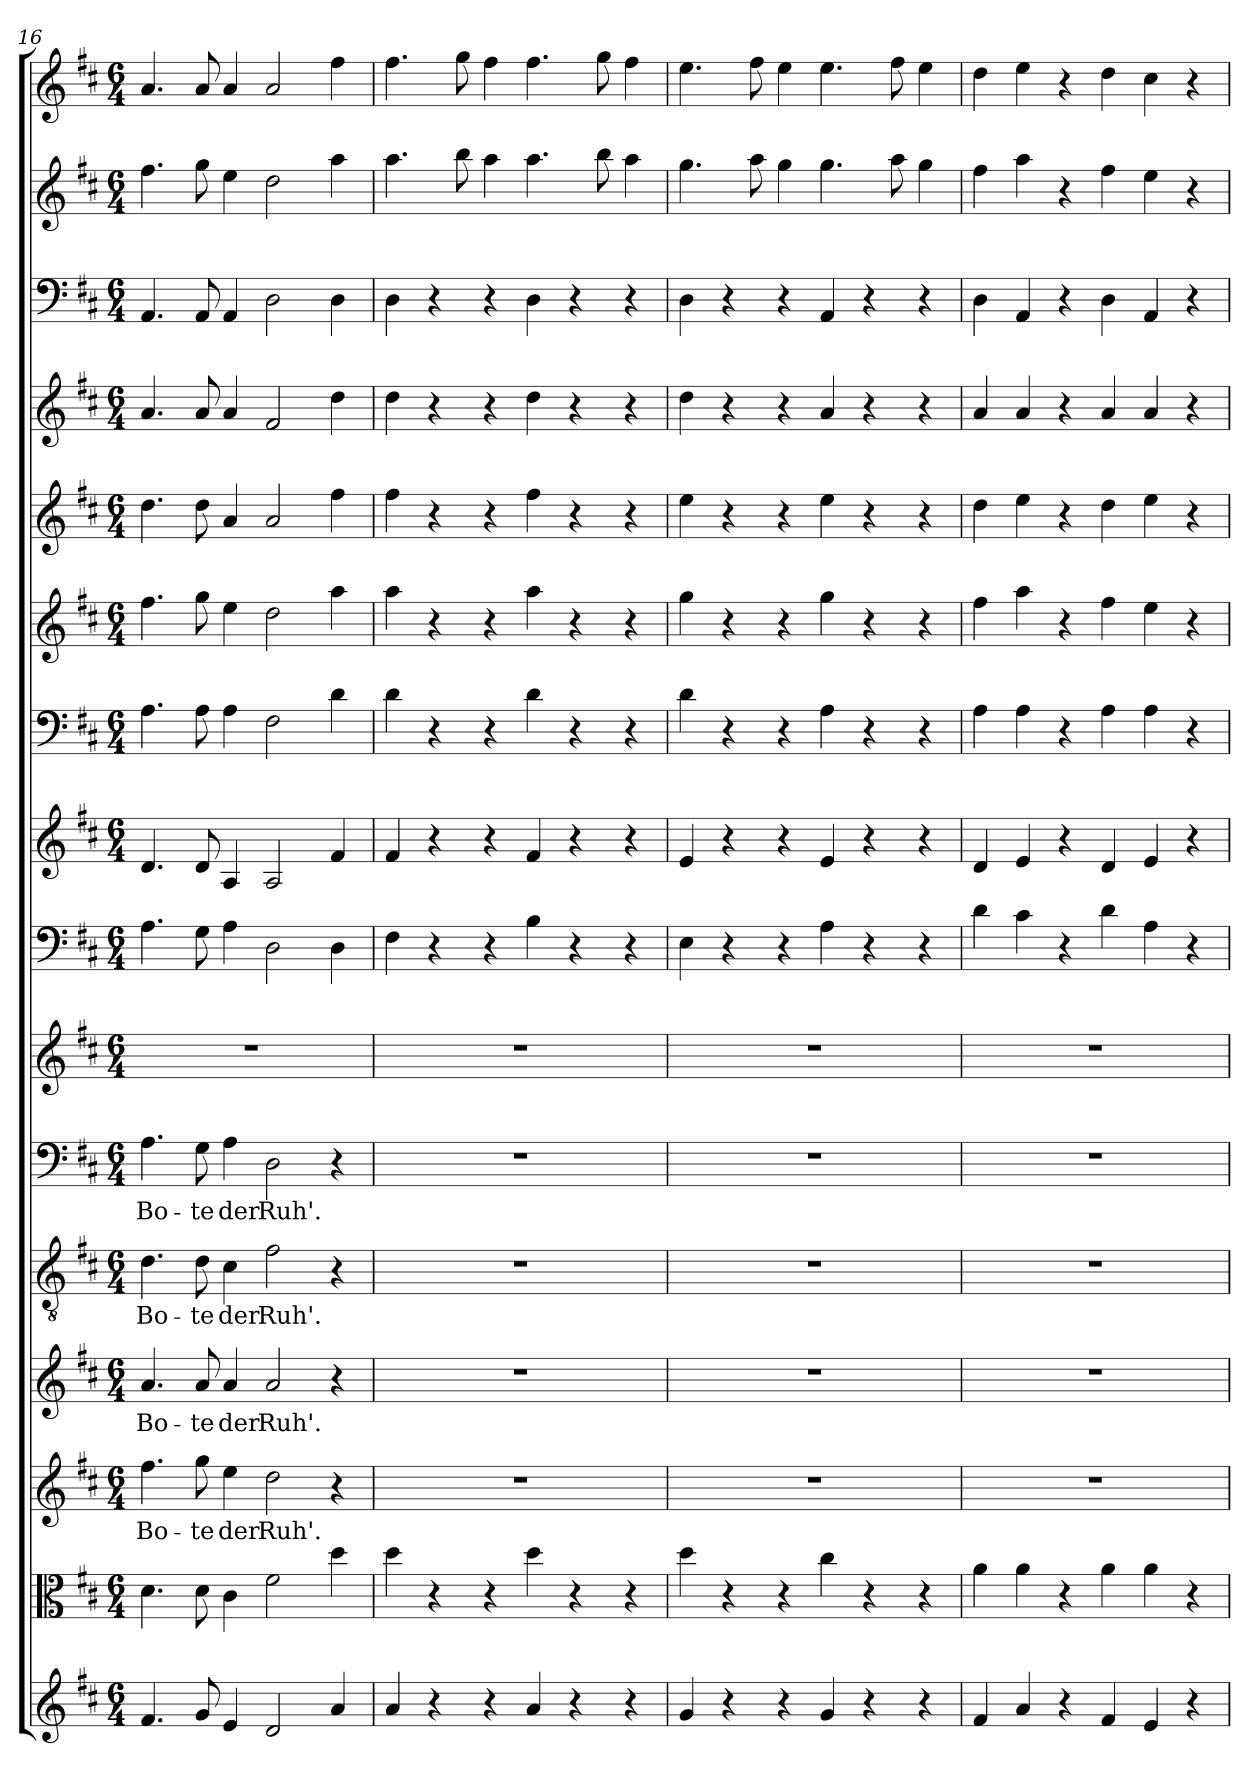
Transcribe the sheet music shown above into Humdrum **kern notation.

**kern	**kern	**kern	**text	**kern	**text	**kern	**text	**kern	**text	**kern	**kern	**kern	**kern	**kern	**kern	**kern	**kern	**kern	**kern
*part16	*part15	*part14	*part14	*part13	*part13	*part12	*part12	*part11	*part11	*part10	*part9	*part8	*part7	*part6	*part5	*part4	*part3	*part2	*part1
*staff16	*staff15	*staff14	*staff14	*staff13	*staff13	*staff12	*staff12	*staff11	*staff11	*staff10	*staff9	*staff8	*staff7	*staff6	*staff5	*staff4	*staff3	*staff2	*staff1
*clefG2	*clefC3	*clefG2	*	*clefG2	*	*clefGv2	*	*clefF4	*	*clefG2	*clefF4	*clefG2	*clefF4	*clefG2	*clefG2	*clefG2	*clefF4	*clefG2	*clefG2
*k[f#c#]	*k[f#c#]	*k[f#c#]	*	*k[f#c#]	*	*k[f#c#]	*	*k[f#c#]	*	*k[f#c#]	*k[f#c#]	*k[f#c#]	*k[f#c#]	*k[f#c#]	*k[f#c#]	*k[f#c#]	*k[f#c#]	*k[f#c#]	*k[f#c#]
*D:	*D:	*D:	*	*D:	*	*D:	*	*D:	*	*D:	*D:	*D:	*D:	*D:	*D:	*D:	*D:	*D:	*D:
*M6/4	*M6/4	*M6/4	*	*M6/4	*	*M6/4	*	*M6/4	*	*M6/4	*M6/4	*M6/4	*M6/4	*M6/4	*M6/4	*M6/4	*M6/4	*M6/4	*M6/4
=16	=16	=16	=16	=16	=16	=16	=16	=16	=16	=16	=16	=16	=16	=16	=16	=16	=16	=16	=16
4.f#/	4.d\	4.ff#\	Bo-	4.a/	Bo-	4.d\	Bo-	4.A\	Bo-	1.r	4.A\	4.d/	4.A\	4.ff#\	4.dd\	4.a/	4.AA/	4.ff#\	4.a/
8g/	8d\	8gg\	-te	8a/	-te	8d\	-te	8G\	-te	.	8G\	8d/	8A\	8gg\	8dd\	8a/	8AA/	8gg\	8a/
4e/	4c#\	4ee\	der	4a/	der	4c#\	der	4A\	der	.	4A\	4A/	4A\	4ee\	4a/	4a/	4AA/	4ee\	4a/
2d/	2f#\	2dd\	Ruh'.	2a/	Ruh'.	2f#\	Ruh'.	2D\	Ruh'.	.	2D\	2A/	2F#\	2dd\	2a/	2f#/	2D\	2dd\	2a/
4a/	4dd\	4r	.	4r	.	4r	.	4r	.	.	4D\	4f#/	4d\	4aa\	4ff#\	4dd\	4D\	4aa\	4ff#\
=17	=17	=17	=17	=17	=17	=17	=17	=17	=17	=17	=17	=17	=17	=17	=17	=17	=17	=17	=17
4a/	4dd\	1.r	.	1.r	.	1.r	.	1.r	.	1.r	4F#\	4f#/	4d\	4aa\	4ff#\	4dd\	4D\	4.aa\	4.ff#\
4r	4r	.	.	.	.	.	.	.	.	.	4r	4r	4r	4r	4r	4r	4r	.	.
.	.	.	.	.	.	.	.	.	.	.	.	.	.	.	.	.	.	8bb\	8gg\
4r	4r	.	.	.	.	.	.	.	.	.	4r	4r	4r	4r	4r	4r	4r	4aa\	4ff#\
4a/	4dd\	.	.	.	.	.	.	.	.	.	4B\	4f#/	4d\	4aa\	4ff#\	4dd\	4D\	4.aa\	4.ff#\
4r	4r	.	.	.	.	.	.	.	.	.	4r	4r	4r	4r	4r	4r	4r	.	.
.	.	.	.	.	.	.	.	.	.	.	.	.	.	.	.	.	.	8bb\	8gg\
4r	4r	.	.	.	.	.	.	.	.	.	4r	4r	4r	4r	4r	4r	4r	4aa\	4ff#\
=18	=18	=18	=18	=18	=18	=18	=18	=18	=18	=18	=18	=18	=18	=18	=18	=18	=18	=18	=18
4g/	4dd\	1.r	.	1.r	.	1.r	.	1.r	.	1.r	4E\	4e/	4d\	4gg\	4ee\	4dd\	4D\	4.gg\	4.ee\
4r	4r	.	.	.	.	.	.	.	.	.	4r	4r	4r	4r	4r	4r	4r	.	.
.	.	.	.	.	.	.	.	.	.	.	.	.	.	.	.	.	.	8aa\	8ff#\
4r	4r	.	.	.	.	.	.	.	.	.	4r	4r	4r	4r	4r	4r	4r	4gg\	4ee\
4g/	4cc#\	.	.	.	.	.	.	.	.	.	4A\	4e/	4A\	4gg\	4ee\	4a/	4AA/	4.gg\	4.ee\
4r	4r	.	.	.	.	.	.	.	.	.	4r	4r	4r	4r	4r	4r	4r	.	.
.	.	.	.	.	.	.	.	.	.	.	.	.	.	.	.	.	.	8aa\	8ff#\
4r	4r	.	.	.	.	.	.	.	.	.	4r	4r	4r	4r	4r	4r	4r	4gg\	4ee\
=19	=19	=19	=19	=19	=19	=19	=19	=19	=19	=19	=19	=19	=19	=19	=19	=19	=19	=19	=19
4f#/	4a\	1.r	.	1.r	.	1.r	.	1.r	.	1.r	4d\	4d/	4A\	4ff#\	4dd\	4a/	4D\	4ff#\	4dd\
4a/	4a\	.	.	.	.	.	.	.	.	.	4c#\	4e/	4A\	4aa\	4ee\	4a/	4AA/	4aa\	4ee\
4r	4r	.	.	.	.	.	.	.	.	.	4r	4r	4r	4r	4r	4r	4r	4r	4r
4f#/	4a\	.	.	.	.	.	.	.	.	.	4d\	4d/	4A\	4ff#\	4dd\	4a/	4D\	4ff#\	4dd\
4e/	4a\	.	.	.	.	.	.	.	.	.	4A\	4e/	4A\	4ee\	4ee\	4a/	4AA/	4ee\	4cc#\
4r	4r	.	.	.	.	.	.	.	.	.	4r	4r	4r	4r	4r	4r	4r	4r	4r
=	=	=	=	=	=	=	=	=	=	=	=	=	=	=	=	=	=	=	=
*-	*-	*-	*-	*-	*-	*-	*-	*-	*-	*-	*-	*-	*-	*-	*-	*-	*-	*-	*-
